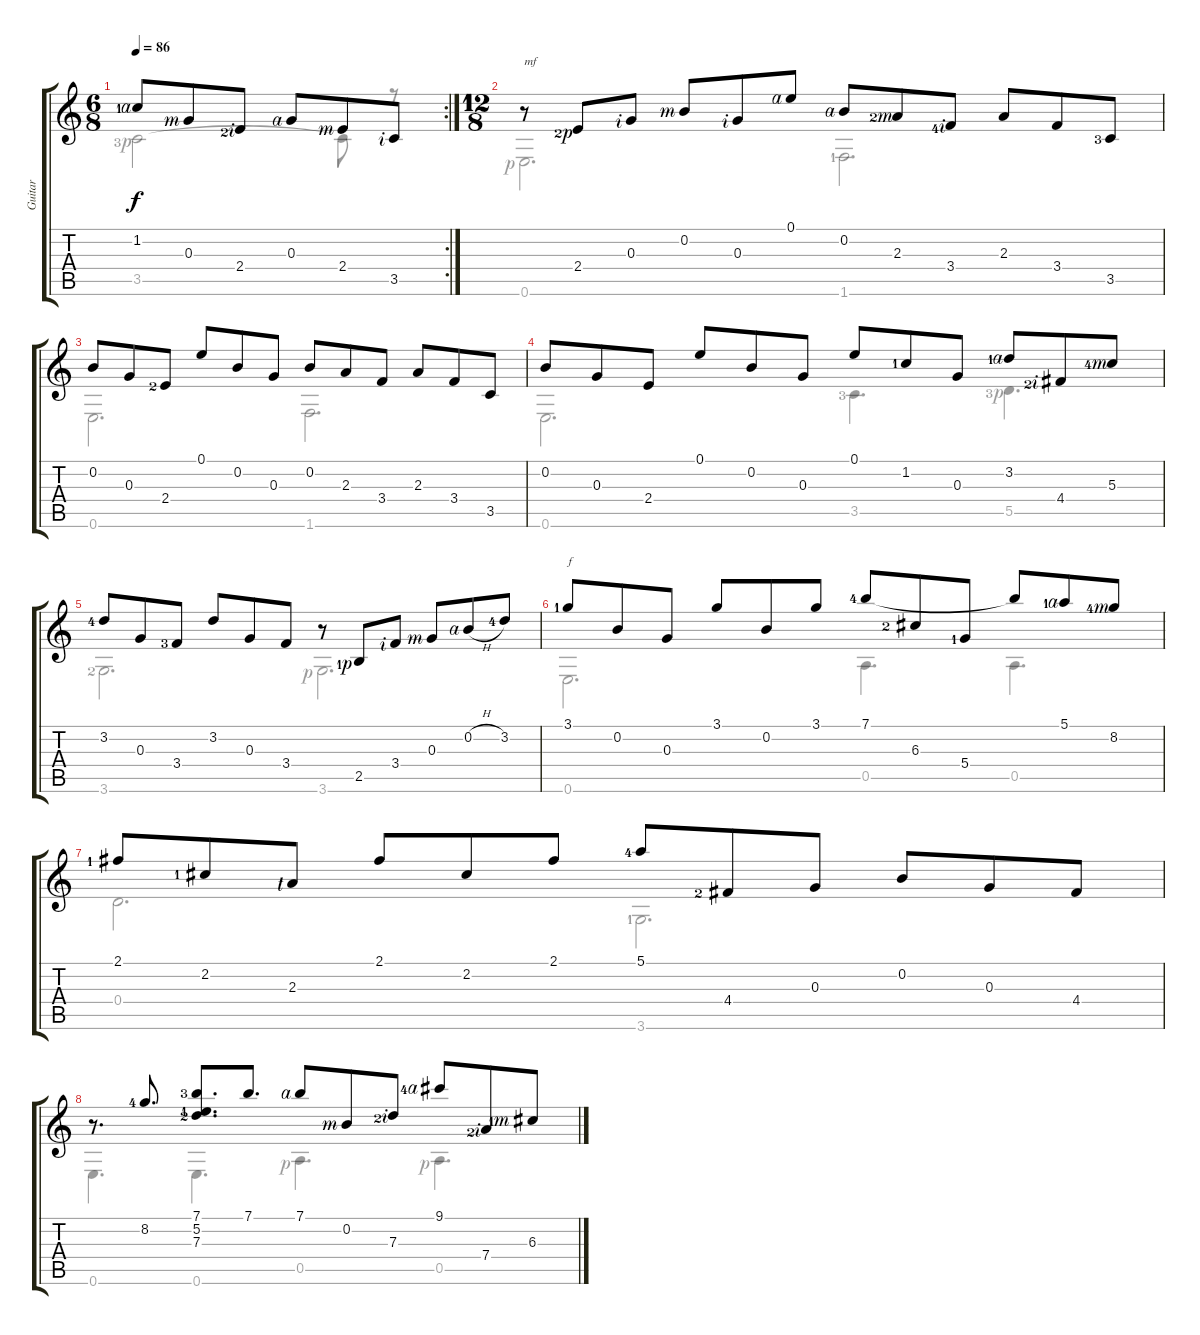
\track ("Guitar" "Guitar") {instrument acousticguitarnylon}
\staff {score tabs}
\tuning (E4 B3 G3 D3 A2 E2) {hide}
\voice
\rc 2
\ts (6 8)
\tempo 86
\clef g2
\ks c
1.2{lf 2 rf 4}.8{dy f} 0.3{rf 3}.8 2.4{lf 3 rf 2}.8 0.3{rf 4}.8 2.4{rf 3}.8 3.5{rf 2}.8 |
\ts (12 8)
r.8{txt "mf"} 2.4{lf 3 rf 1}.8 0.3{rf 2}.8 0.2{rf 3}.8 0.3{rf 2}.8 0.1{rf 4}.8 0.2{rf 4}.8 2.3{lf 3 rf 3}.8 3.4{lf 5 rf 2}.8 2.3.8 3.4.8 3.5{lf 4}.8 |
0.2.8 0.3.8 2.4{lf 3}.8 0.1.8 0.2.8 0.3.8 0.2.8 2.3.8 3.4.8 2.3.8 3.4.8 3.5.8 |
0.2.8 0.3.8 2.4.8 0.1.8 0.2.8 0.3.8 0.1.8 1.2{lf 2}.8 0.3.8 3.2{lf 2 rf 4}.8 4.4{lf 3 rf 2}.8 5.3{lf 5 rf 3}.8 |
3.2{lf 5}.8 0.3.8 3.4{lf 4}.8 3.2.8 0.3.8 3.4.8 r.8{volume 15} 2.5{lf 2 rf 1}.8 3.4{rf 2}.8 0.3{rf 3}.8 0.2{h rf 4}.8 3.2{lf 5}.8 |
3.1{lf 2}.8{txt "f"} 0.2.8 0.3.8 3.1.8 0.2.8 3.1.8 7.1{lf 5}.8 6.3{lf 3}.8 5.4{lf 2}.8 7.1{t}.8 5.1{lf 2 rf 4}.8 8.2{lf 5 rf 3}.8 |
2.1{lf 2}.8 2.2{lf 2}.8 2.3{lf 1}.8 2.1.8 2.2.8 2.1.8 5.1{lf 5}.8 4.4{lf 3}.8 0.3.8 0.2.8 0.3.8 4.4.8 |
r.8{d} 8.2{lf 5}.8{d} (7.1{lf 4} 5.2{lf 2} 7.3{lf 3}).8{d} 7.1.8{d} 7.1{rf 4}.8 0.2{rf 3}.8 7.3{lf 3 rf 2}.8 9.1{lf 5 rf 4}.8 7.4{lf 3 rf 2}.8 6.3{lf 2 rf 3}.8
\voice
\clef g2
\ottava regular
\simile none
\ks c
3.5{lf 4 rf 1}.2{dy f} 3.5{t}.8 r.8 |
0.6{rf 1}.2{d} 1.6{lf 2}.2{d} |
0.6.2{d} 1.6.2{d} |
0.6.2{d} 3.5{lf 4}.4{d} 5.5{lf 4 rf 1}.4{d} |
3.6{lf 3}.2{d} 3.6{rf 1}.2{d} |
0.6.2{d} 0.5.4{d} 0.5.4{d} |
0.4.2{d} 3.6{lf 2}.2{d} |
0.6.4{d} 0.6.4{d} 0.5{rf 1}.4{d} 0.5{rf 1}.4{d}
